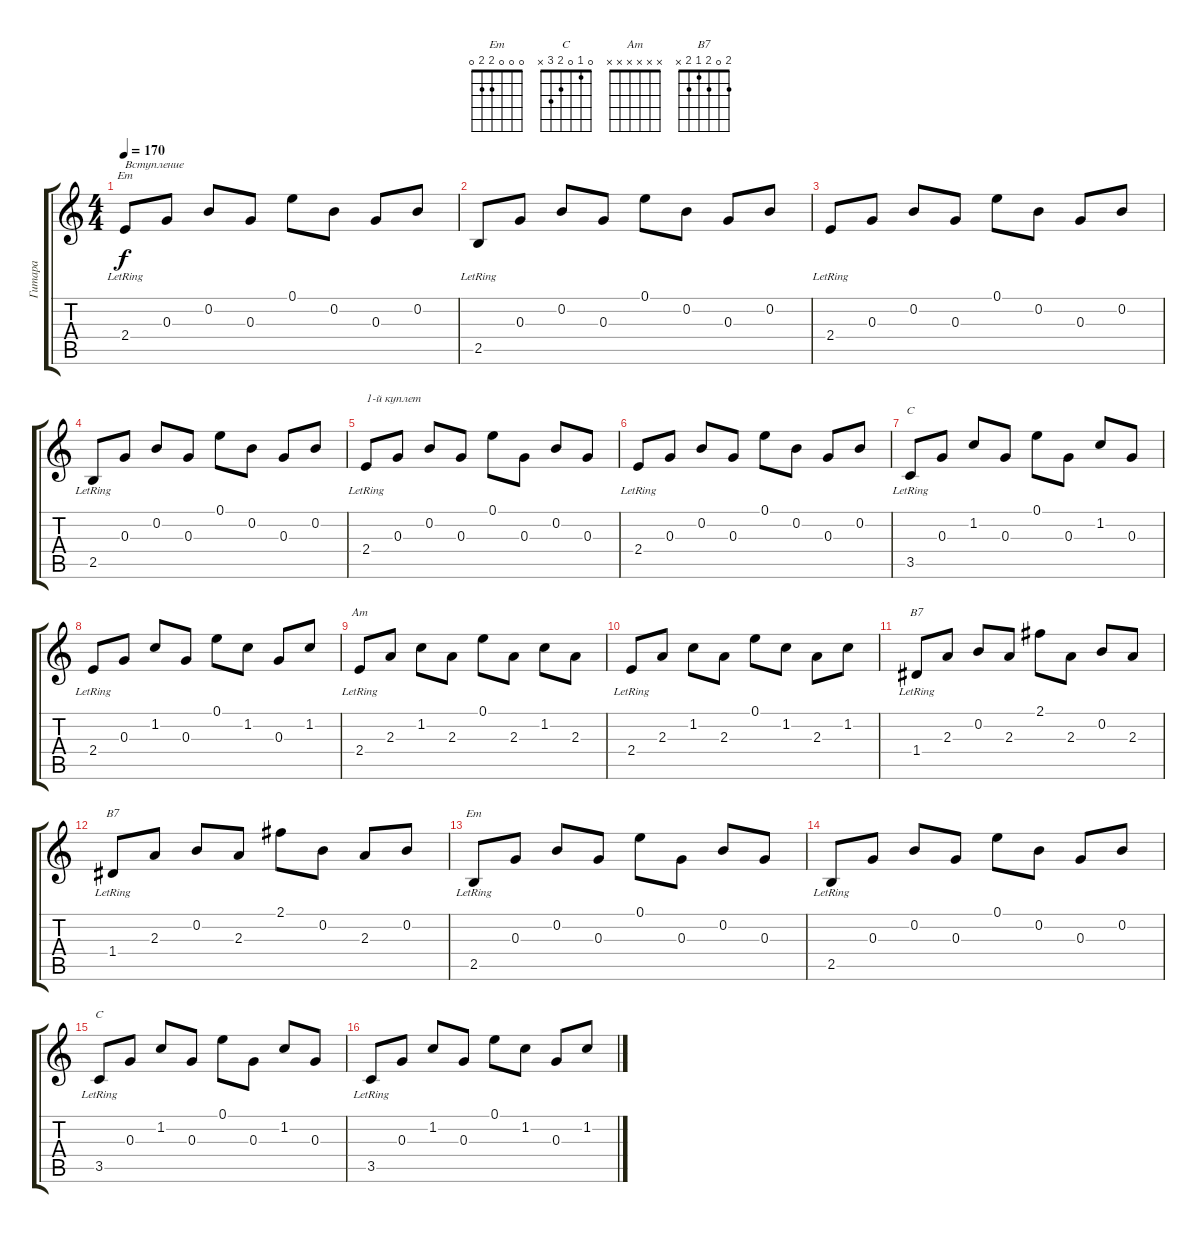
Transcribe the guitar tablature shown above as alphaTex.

\track ("Гитара" "Гитара") {instrument acousticguitarsteel}
\staff {score tabs}
\tuning (E4 B3 G3 D3 A2 E2) {hide}
\chord ("Em" x x x x x x)
\chord ("C" x x x x x x)
\chord ("Am" x x x x x x)
\chord ("B7" x x x x x x)
\chord ("B7" 2 0 2 1 2 x)
\chord ("Em" 0 0 0 2 2 0)
\chord ("C" 0 1 0 2 3 x)
\ts (4 4)
\tempo 170
\clef g2
\ks c
2.4{lr}.8{ch "Em" txt "Вступление" dy f instrument acousticguitarsteel} 0.3.8 0.2.8 0.3.8 0.1.8 0.2.8 0.3.8 0.2.8 |
2.5{lr}.8 0.3.8 0.2.8 0.3.8 0.1.8 0.2.8 0.3.8 0.2.8 |
2.4{lr}.8 0.3.8 0.2.8 0.3.8 0.1.8 0.2.8 0.3.8 0.2.8 |
2.5{lr}.8 0.3.8 0.2.8 0.3.8 0.1.8 0.2.8 0.3.8 0.2.8 |
2.4{lr}.8{txt "1-й куплет"} 0.3.8 0.2.8 0.3.8 0.1.8 0.3.8 0.2.8 0.3.8 |
2.4{lr}.8 0.3.8 0.2.8 0.3.8 0.1.8 0.2.8 0.3.8 0.2.8 |
3.5{lr}.8{ch "C"} 0.3.8 1.2.8 0.3.8 0.1.8 0.3.8 1.2.8 0.3.8 |
2.4{lr}.8 0.3.8 1.2.8 0.3.8 0.1.8 1.2.8 0.3.8 1.2.8 |
2.4{lr}.8{ch "Am"} 2.3.8 1.2.8 2.3.8 0.1.8 2.3.8 1.2.8 2.3.8 |
2.4{lr}.8 2.3.8 1.2.8 2.3.8 0.1.8 1.2.8 2.3.8 1.2.8 |
1.4{lr}.8{ch "B7"} 2.3.8 0.2.8 2.3.8 2.1.8 2.3.8 0.2.8 2.3.8 |
1.4{lr}.8{ch "B7"} 2.3.8 0.2.8 2.3.8 2.1.8 0.2.8 2.3.8 0.2.8 |
2.5{lr}.8{ch "Em"} 0.3.8 0.2.8 0.3.8 0.1.8 0.3.8 0.2.8 0.3.8 |
2.5{lr}.8 0.3.8 0.2.8 0.3.8 0.1.8 0.2.8 0.3.8 0.2.8 |
3.5{lr}.8{ch "C"} 0.3.8 1.2.8 0.3.8 0.1.8 0.3.8 1.2.8 0.3.8 |
3.5{lr}.8 0.3.8 1.2.8 0.3.8 0.1.8 1.2.8 0.3.8 1.2.8
